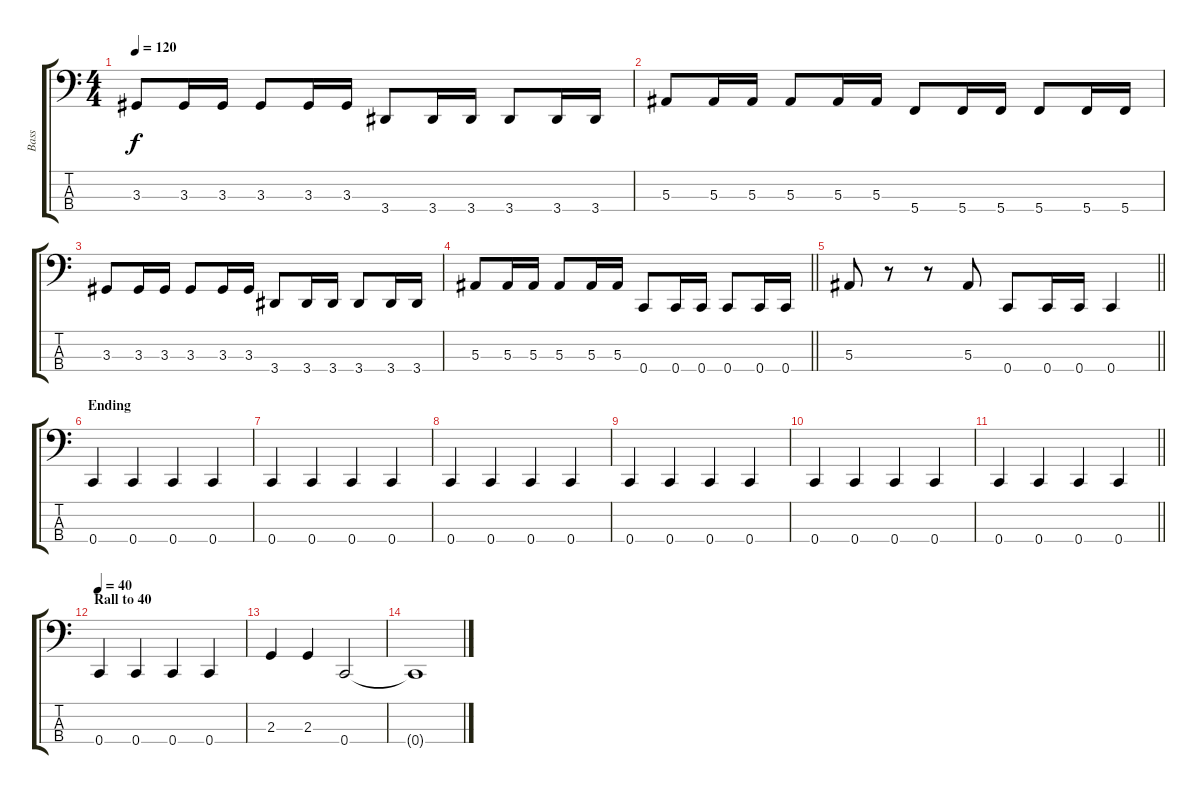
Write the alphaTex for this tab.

\track ("Bass" "Bass") {instrument electricbasspick}
\staff {score tabs}
\tuning (Eb2 Bb1 F1 C1) {hide}
\ts (4 4)
\tempo 120
\clef f4
\ks c
3.3.8{dy f} 3.3.16 3.3.16 3.3.8 3.3.16 3.3.16 3.4.8 3.4.16 3.4.16 3.4.8 3.4.16 3.4.16 |
5.3.8 5.3.16 5.3.16 5.3.8 5.3.16 5.3.16 5.4.8 5.4.16 5.4.16 5.4.8 5.4.16 5.4.16 |
3.3.8 3.3.16 3.3.16 3.3.8 3.3.16 3.3.16 3.4.8 3.4.16 3.4.16 3.4.8 3.4.16 3.4.16 |
\barLineRight lightlight
5.3.8 5.3.16 5.3.16 5.3.8 5.3.16 5.3.16 0.4.8 0.4.16 0.4.16 0.4.8 0.4.16 0.4.16 |
\barLineRight lightlight
5.3.8 r.8 r.8 5.3.8 0.4.8 0.4.16 0.4.16 0.4.4 |
\section ("" "Ending")
0.4.4 0.4.4 0.4.4 0.4.4 |
0.4.4 0.4.4 0.4.4 0.4.4 |
0.4.4 0.4.4 0.4.4 0.4.4 |
0.4.4 0.4.4 0.4.4 0.4.4 |
0.4.4 0.4.4 0.4.4 0.4.4 |
\barLineRight lightlight
0.4.4 0.4.4 0.4.4 0.4.4 |
\section ("" "Rall to 40")
\tempo 40
0.4.4 0.4.4 0.4.4 0.4.4 |
2.3.4 2.3.4 0.4.2 |
0.4{t}.1
